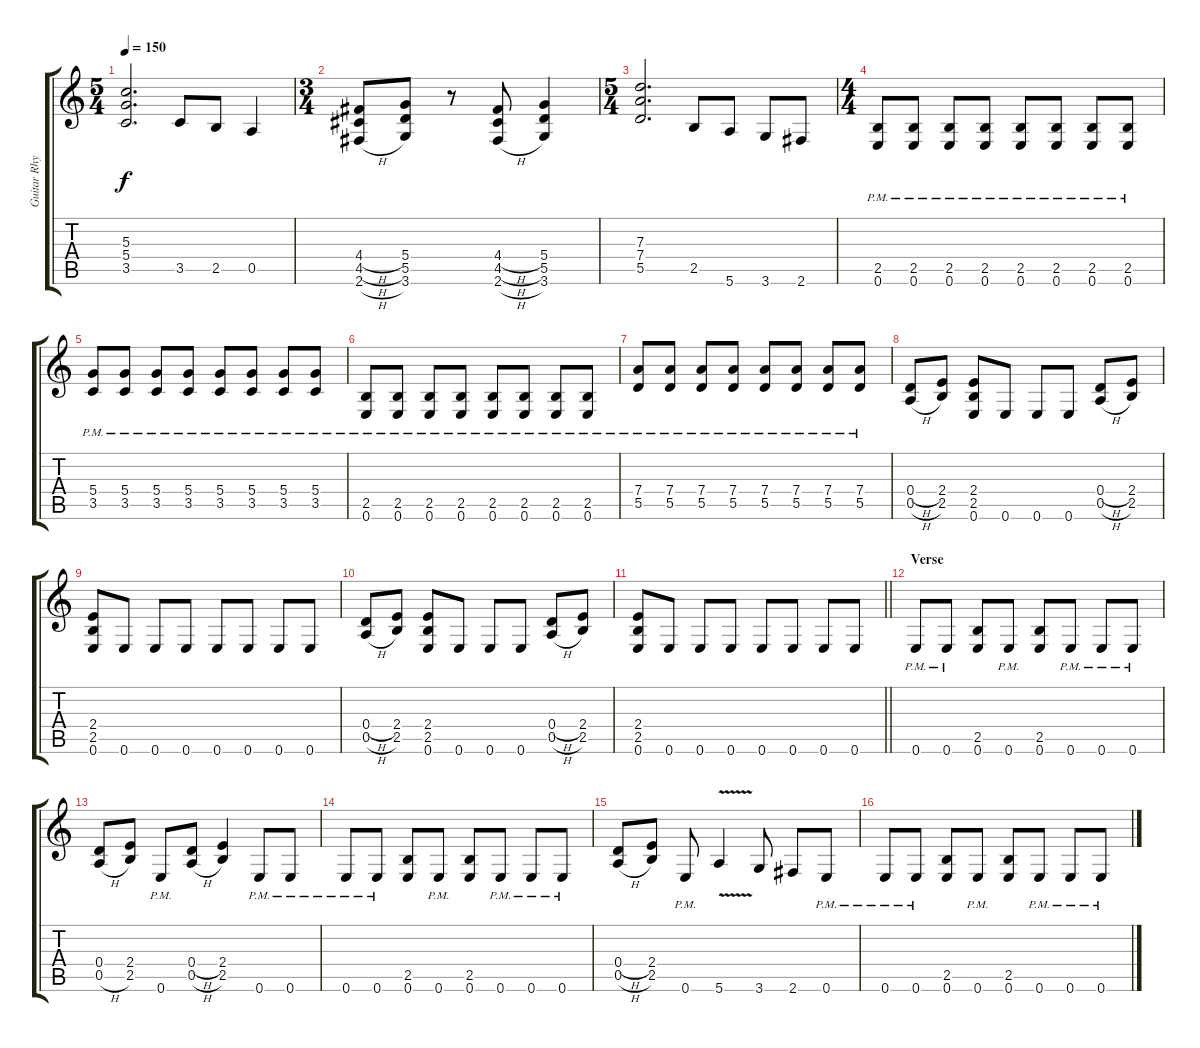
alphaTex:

\track ("Guitar Rhythm" "Guitar Rhy") {instrument distortionguitar}
\staff {score tabs}
\tuning (E4 B3 G3 D3 A2 E2) {hide}
\ts (5 4)
\tempo 150
\clef g2
\ks c
(5.3 5.4 3.5).2{d dy f} 3.5.8 2.5.8 0.5.4 |
\ts (3 4)
(4.4{h} 4.5{h} 2.6{h}).8 (5.4 5.5 3.6).8 r.8 (4.4{h} 4.5{h} 2.6{h}).8 (5.4 5.5 3.6).4 |
\ts (5 4)
(7.3 7.4 5.5).2{d} 2.5.8 5.6.8 3.6.8 2.6.8 |
\ts (4 4)
(2.5{pm} 0.6{pm}).8 (2.5{pm} 0.6{pm}).8 (2.5{pm} 0.6{pm}).8 (2.5{pm} 0.6{pm}).8 (2.5{pm} 0.6{pm}).8 (2.5{pm} 0.6{pm}).8 (2.5{pm} 0.6{pm}).8 (2.5{pm} 0.6{pm}).8 |
(5.4{pm} 3.5{pm}).8 (5.4{pm} 3.5{pm}).8 (5.4{pm} 3.5{pm}).8 (5.4{pm} 3.5{pm}).8 (5.4{pm} 3.5{pm}).8 (5.4{pm} 3.5{pm}).8 (5.4{pm} 3.5{pm}).8 (5.4{pm} 3.5{pm}).8 |
(2.5{pm} 0.6{pm}).8 (2.5{pm} 0.6{pm}).8 (2.5{pm} 0.6{pm}).8 (2.5{pm} 0.6{pm}).8 (2.5{pm} 0.6{pm}).8 (2.5{pm} 0.6{pm}).8 (2.5{pm} 0.6{pm}).8 (2.5{pm} 0.6{pm}).8 |
(7.4{pm} 5.5{pm}).8 (7.4{pm} 5.5{pm}).8 (7.4{pm} 5.5{pm}).8 (7.4{pm} 5.5{pm}).8 (7.4{pm} 5.5{pm}).8 (7.4{pm} 5.5{pm}).8 (7.4{pm} 5.5{pm}).8 (7.4{pm} 5.5{pm}).8 |
(0.4{h} 0.5{h}).8 (2.4 2.5).8 (2.4 2.5 0.6).8 0.6.8 0.6.8 0.6.8 (0.4{h} 0.5{h}).8 (2.4 2.5).8 |
(2.4 2.5 0.6).8 0.6.8 0.6.8 0.6.8 0.6.8 0.6.8 0.6.8 0.6.8 |
(0.4{h} 0.5{h}).8 (2.4 2.5).8 (2.4 2.5 0.6).8 0.6.8 0.6.8 0.6.8 (0.4{h} 0.5{h}).8 (2.4 2.5).8 |
\barLineRight lightlight
(2.4 2.5 0.6).8 0.6.8 0.6.8 0.6.8 0.6.8 0.6.8 0.6.8 0.6.8 |
\section ("" "Verse")
0.6{pm}.8 0.6{pm}.8 (2.5 0.6).8 0.6{pm}.8 (2.5 0.6).8 0.6{pm}.8 0.6{pm}.8 0.6{pm}.8 |
(0.4 0.5{h}).8 (2.4 2.5).8 0.6{pm}.8 (0.4{h} 0.5{h}).8 (2.4 2.5).4 0.6{pm}.8 0.6{pm}.8 |
0.6{pm}.8 0.6{pm}.8 (2.5 0.6).8 0.6{pm}.8 (2.5 0.6).8 0.6{pm}.8 0.6{pm}.8 0.6{pm}.8 |
(0.4{h} 0.5{h}).8 (2.4 2.5).8 0.6{pm}.8 5.6{v}.4 3.6.8 2.6.8 0.6{pm}.8 |
0.6{pm}.8 0.6{pm}.8 (2.5 0.6).8 0.6{pm}.8 (2.5 0.6).8 0.6{pm}.8 0.6{pm}.8 0.6{pm}.8
